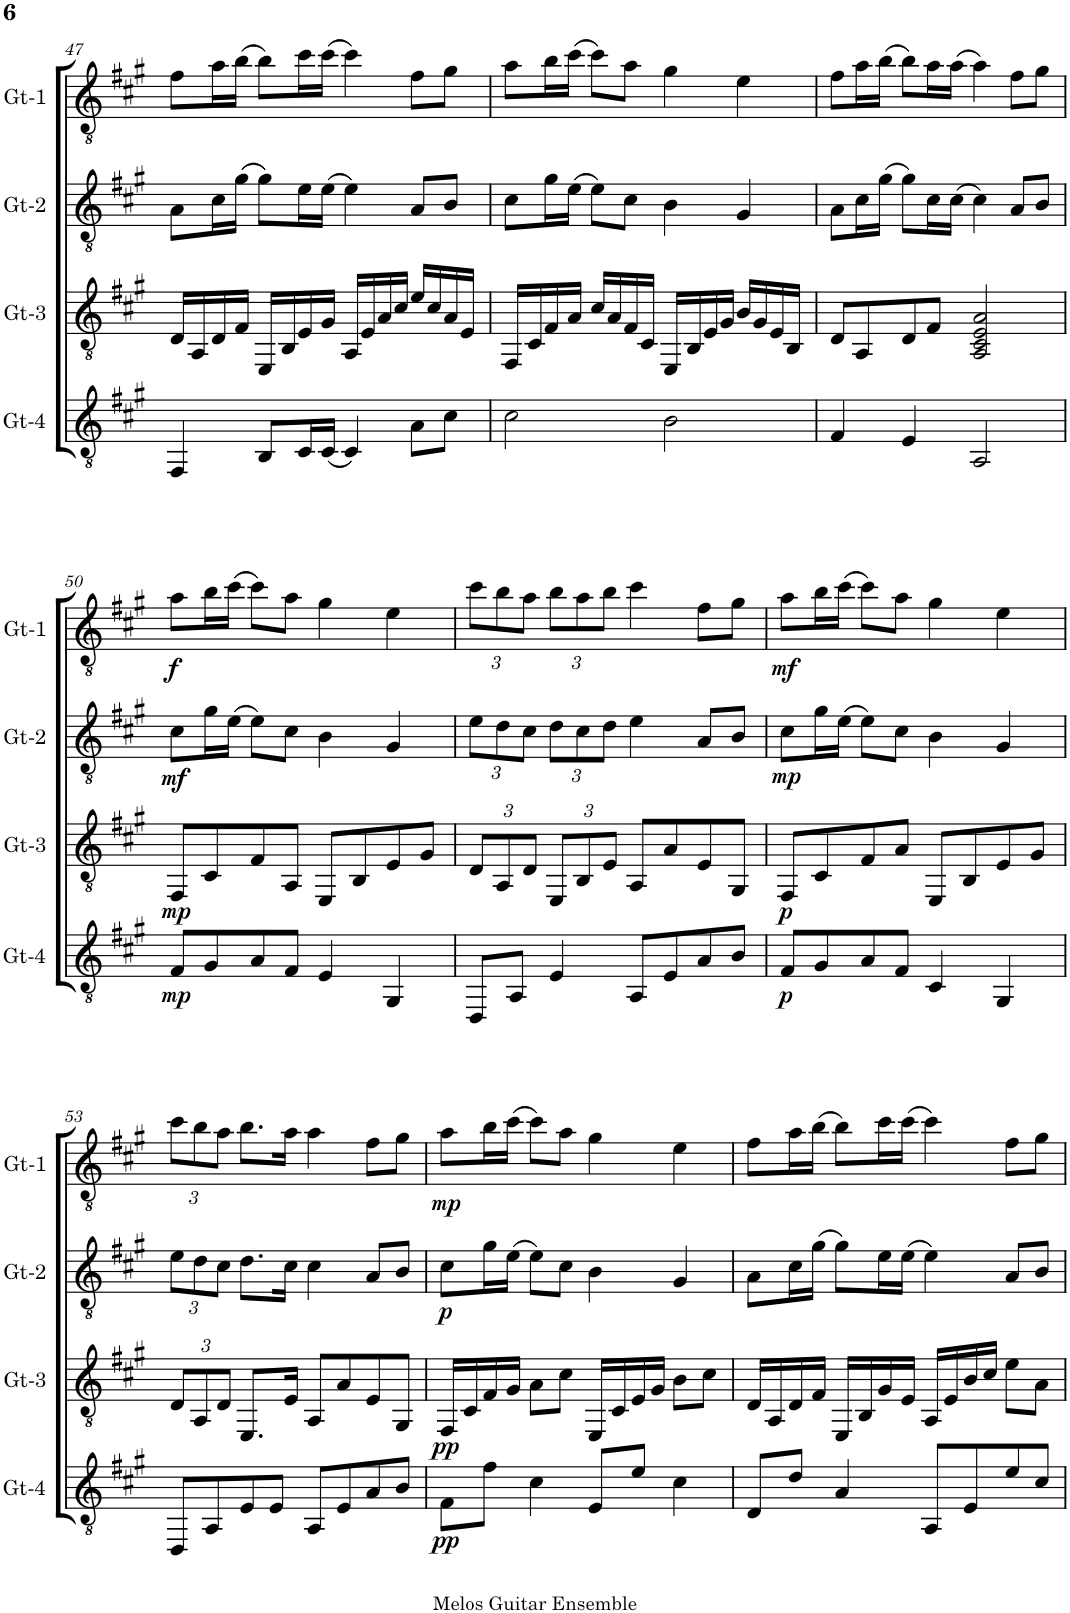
**kern	**dynam	**kern	**dynam	**kern	**dynam	**kern	**dynam
*part4	*part4	*part3	*part3	*part2	*part2	*part1	*part1
*staff4	*staff4	*staff3	*staff3	*staff2	*staff2	*staff1	*staff1
*I"Gt-4	*	*I"Gt-3	*	*I"Gt-2	*	*I"Gt-1	*
*I'Gt-4	*	*I'Gt-3	*	*I'Gt-2	*	*I'Gt-1	*
!!LO:PB:g=z
*clefGv2	*	*clefGv2	*	*clefGv2	*	*clefGv2	*
*k[f#c#g#]	*	*k[f#c#g#]	*	*k[f#c#g#]	*	*k[f#c#g#]	*
*M4/4	*	*M4/4	*	*M4/4	*	*M4/4	*
=47	=47	=47	=47	=47	=47	=47	=47
4FF#/	.	16D/LL	.	8A\L	.	8f#\L	.
.	.	16AA/	.	.	.	.	.
.	.	16D/	.	16c#\L	.	16a\L	.
.	.	16F#/JJ	.	(16g#\JJ	.	(16b\JJ	.
8BB/L	.	16EE/LL	.	8g#\L)	.	8b\L)	.
.	.	16BB/	.	.	.	.	.
16C#/L	.	16E/	.	16e\L	.	16cc#\L	.
(16C#/JJ	.	16G#/JJ	.	(16e\JJ	.	(16cc#\JJ	.
4C#/)	.	16AA/LL	.	4e\)	.	4cc#\)	.
.	.	16E/	.	.	.	.	.
.	.	16A/	.	.	.	.	.
.	.	16c#/JJ	.	.	.	.	.
8A\L	.	16e/LL	.	8A/L	.	8f#\L	.
.	.	16c#/	.	.	.	.	.
8c#\J	.	16A/	.	8B/J	.	8g#\J	.
.	.	16E/JJ	.	.	.	.	.
=48	=48	=48	=48	=48	=48	=48	=48
2c#\	.	16FF#/LL	.	8c#\L	.	8a\L	.
.	.	16C#/	.	.	.	.	.
.	.	16F#/	.	16g#\L	.	16b\L	.
.	.	16A/JJ	.	(16e\JJ	.	(16cc#\JJ	.
.	.	16c#/LL	.	8e\L)	.	8cc#\L)	.
.	.	16A/	.	.	.	.	.
.	.	16F#/	.	8c#\J	.	8a\J	.
.	.	16C#/JJ	.	.	.	.	.
2B\	.	16EE/LL	.	4B\	.	4g#\	.
.	.	16BB/	.	.	.	.	.
.	.	16E/	.	.	.	.	.
.	.	16G#/JJ	.	.	.	.	.
.	.	16B/LL	.	4G#/	.	4e\	.
.	.	16G#/	.	.	.	.	.
.	.	16E/	.	.	.	.	.
.	.	16BB/JJ	.	.	.	.	.
=49	=49	=49	=49	=49	=49	=49	=49
4F#/	.	8D/L	.	8A\L	.	8f#\L	.
.	.	8AA/	.	16c#\L	.	16a\L	.
.	.	.	.	(16g#\JJ	.	(16b\JJ	.
4E/	.	8D/	.	8g#\L)	.	8b\L)	.
.	.	8F#/J	.	16c#\L	.	16a\L	.
.	.	.	.	(16c#\JJ	.	(16a\JJ	.
2AA/	.	2AA/ 2C#/ 2E/ 2A/	.	4c#\)	.	4a\)	.
.	.	.	.	8A/L	.	8f#\L	.
.	.	.	.	8B/J	.	8g#\J	.
!!LO:LB:g=z
=50	=50	=50	=50	=50	=50	=50	=50
!	!LO:DY:b	!	!LO:DY:b	!	!LO:DY:b	!	!LO:DY:b
8F#/L	mp	8FF#/L	mp	8c#\L	mf	8a\L	f
8G#/	.	8C#/	.	16g#\L	.	16b\L	.
.	.	.	.	(16e\JJ	.	(16cc#\JJ	.
8A/	.	8F#/	.	8e\L)	.	8cc#\L)	.
8F#/J	.	8AA/J	.	8c#\J	.	8a\J	.
4E/	.	8EE/L	.	4B\	.	4g#\	.
.	.	8BB/	.	.	.	.	.
4GG#/	.	8E/	.	4G#/	.	4e\	.
.	.	8G#/J	.	.	.	.	.
=51	=51	=51	=51	=51	=51	=51	=51
*	*	*Xbrackettup	*	*Xbrackettup	*	*Xbrackettup	*
8DD/L	.	12D/L	.	12e\L	.	12cc#\L	.
.	.	12AA/	.	12d\	.	12b\	.
8AA/J	.	.	.	.	.	.	.
.	.	12D/J	.	12c#\J	.	12a\J	.
4E/	.	12EE/L	.	12d\L	.	12b\L	.
.	.	12BB/	.	12c#\	.	12a\	.
.	.	12E/J	.	12d\J	.	12b\J	.
8AA/L	.	8AA/L	.	4e\	.	4cc#\	.
8E/	.	8A/	.	.	.	.	.
8A/	.	8E/	.	8A/L	.	8f#\L	.
8B/J	.	8GG#/J	.	8B/J	.	8g#\J	.
=52	=52	=52	=52	=52	=52	=52	=52
!	!LO:DY:b	!	!LO:DY:b	!	!LO:DY:b	!	!LO:DY:b
8F#/L	p	8FF#/L	p	8c#\L	mp	8a\L	mf
8G#/	.	8C#/	.	16g#\L	.	16b\L	.
.	.	.	.	(16e\JJ	.	(16cc#\JJ	.
8A/	.	8F#/	.	8e\L)	.	8cc#\L)	.
8F#/J	.	8A/J	.	8c#\J	.	8a\J	.
4C#/	.	8EE/L	.	4B\	.	4g#\	.
.	.	8BB/	.	.	.	.	.
4GG#/	.	8E/	.	4G#/	.	4e\	.
.	.	8G#/J	.	.	.	.	.
!!LO:LB:g=z
=53	=53	=53	=53	=53	=53	=53	=53
8DD/L	.	12D/L	.	12e\L	.	12cc#\L	.
.	.	12AA/	.	12d\	.	12b\	.
8AA/	.	.	.	.	.	.	.
.	.	12D/J	.	12c#\J	.	12a\J	.
8E/	.	8.EE/L	.	8.d\L	.	8.b\L	.
8E/J	.	.	.	.	.	.	.
.	.	16E/Jk	.	16c#\Jk	.	16a\Jk	.
8AA/L	.	8AA/L	.	4c#\	.	4a\	.
8E/	.	8A/	.	.	.	.	.
8A/	.	8E/	.	8A/L	.	8f#\L	.
8B/J	.	8GG#/J	.	8B/J	.	8g#\J	.
=54	=54	=54	=54	=54	=54	=54	=54
!	!LO:DY:b	!	!LO:DY:b	!	!LO:DY:b	!	!LO:DY:b
8F#\L	pp	16FF#/LL	pp	8c#\L	p	8a\L	mp
.	.	16C#/	.	.	.	.	.
8f#\J	.	16F#/	.	16g#\L	.	16b\L	.
.	.	16G#/JJ	.	(16e\JJ	.	(16cc#\JJ	.
4c#\	.	8A\L	.	8e\L)	.	8cc#\L)	.
.	.	8c#\J	.	8c#\J	.	8a\J	.
8E/L	.	16EE/LL	.	4B\	.	4g#\	.
.	.	16C#/	.	.	.	.	.
8e/J	.	16E/	.	.	.	.	.
.	.	16G#/JJ	.	.	.	.	.
4c#\	.	8B\L	.	4G#/	.	4e\	.
.	.	8c#\J	.	.	.	.	.
=55	=55	=55	=55	=55	=55	=55	=55
8D/L	.	16D/LL	.	8A\L	.	8f#\L	.
.	.	16AA/	.	.	.	.	.
8d/J	.	16D/	.	16c#\L	.	16a\L	.
.	.	16F#/JJ	.	(16g#\JJ	.	(16b\JJ	.
4A/	.	16EE/LL	.	8g#\L)	.	8b\L)	.
.	.	16BB/	.	.	.	.	.
.	.	16G#/	.	16e\L	.	16cc#\L	.
.	.	16E/JJ	.	(16e\JJ	.	(16cc#\JJ	.
8AA/L	.	16AA/LL	.	4e\)	.	4cc#\)	.
.	.	16E/	.	.	.	.	.
8E/	.	16B/	.	.	.	.	.
.	.	16c#/JJ	.	.	.	.	.
8e/	.	8e\L	.	8A/L	.	8f#\L	.
8c#/J	.	8A\J	.	8B/J	.	8g#\J	.
=	=	=	=	=	=	=	=
*-	*-	*-	*-	*-	*-	*-	*-
